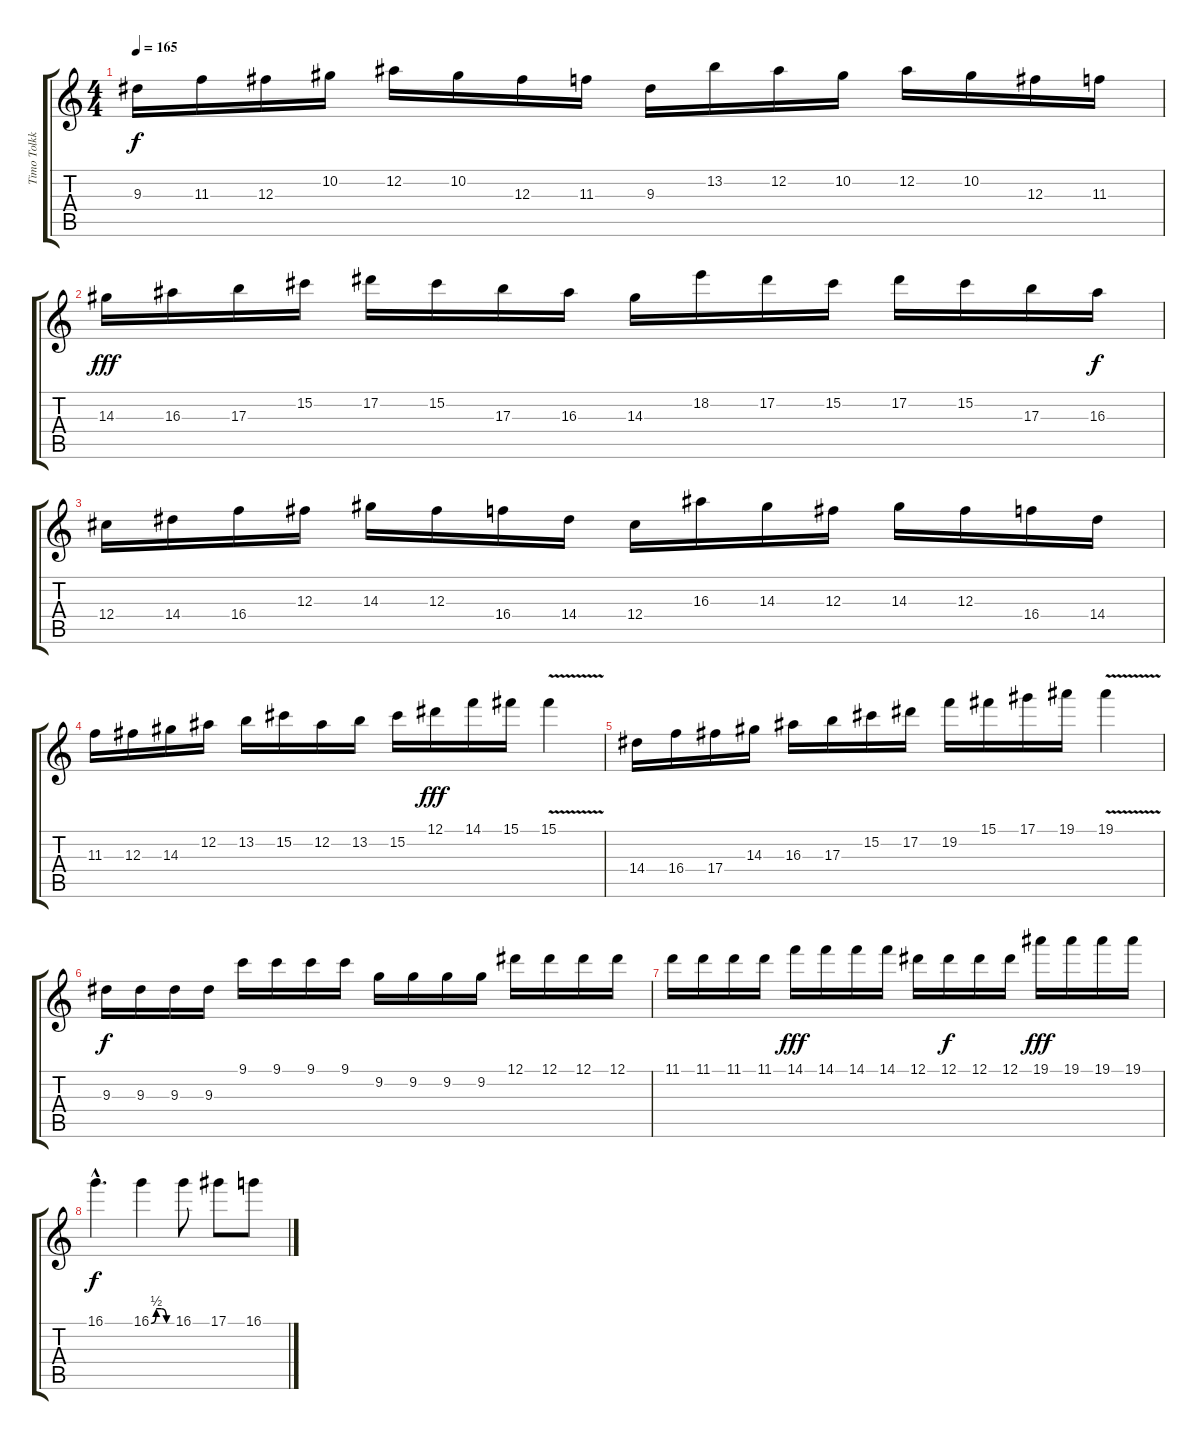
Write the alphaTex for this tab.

\track ("Timo Tolkki" "Timo Tolkk") {instrument distortionguitar}
\staff {score tabs}
\tuning (Eb4 Bb3 Gb3 Db3 Ab2 Eb2) {hide}
\ts (4 4)
\tempo 165
\clef g2
\ks c
9.3.16{dy f} 11.3.16 12.3.16 10.2.16 12.2.16 10.2.16 12.3.16 11.3.16 9.3.16 13.2.16 12.2.16 10.2.16 12.2.16 10.2.16 12.3.16 11.3.16 |
14.3.16{dy fff} 16.3.16 17.3.16 15.2.16 17.2.16 15.2.16 17.3.16 16.3.16 14.3.16 18.2.16 17.2.16 15.2.16 17.2.16 15.2.16 17.3.16 16.3.16{dy f} |
12.4.16 14.4.16 16.4.16 12.3.16 14.3.16 12.3.16 16.4.16 14.4.16 12.4.16 16.3.16 14.3.16 12.3.16 14.3.16 12.3.16 16.4.16 14.4.16 |
11.3.16 12.3.16 14.3.16 12.2.16 13.2.16 15.2.16 12.2.16 13.2.16 15.2.16 12.1.16{dy fff} 14.1.16 15.1.16 15.1{v}.4 |
14.4.16 16.4.16 17.4.16 14.3.16 16.3.16 17.3.16 15.2.16 17.2.16 19.2.16 15.1.16 17.1.16 19.1.16 19.1{v}.4 |
9.3.16{dy f} 9.3.16 9.3.16 9.3.16 9.1.16 9.1.16 9.1.16 9.1.16 9.2.16 9.2.16 9.2.16 9.2.16 12.1.16 12.1.16 12.1.16 12.1.16 |
11.1.16 11.1.16 11.1.16 11.1.16 14.1.16{dy fff} 14.1.16 14.1.16 14.1.16 12.1.16 12.1.16{dy f} 12.1.16 12.1.16 19.1.16{dy fff} 19.1.16 19.1.16 19.1.16 |
16.1{hac}.4{d dy f} 16.1{be (custom 0 0 15 2 30 2 45 0 60 0)}.4 16.1.8 17.1.8 16.1.8
